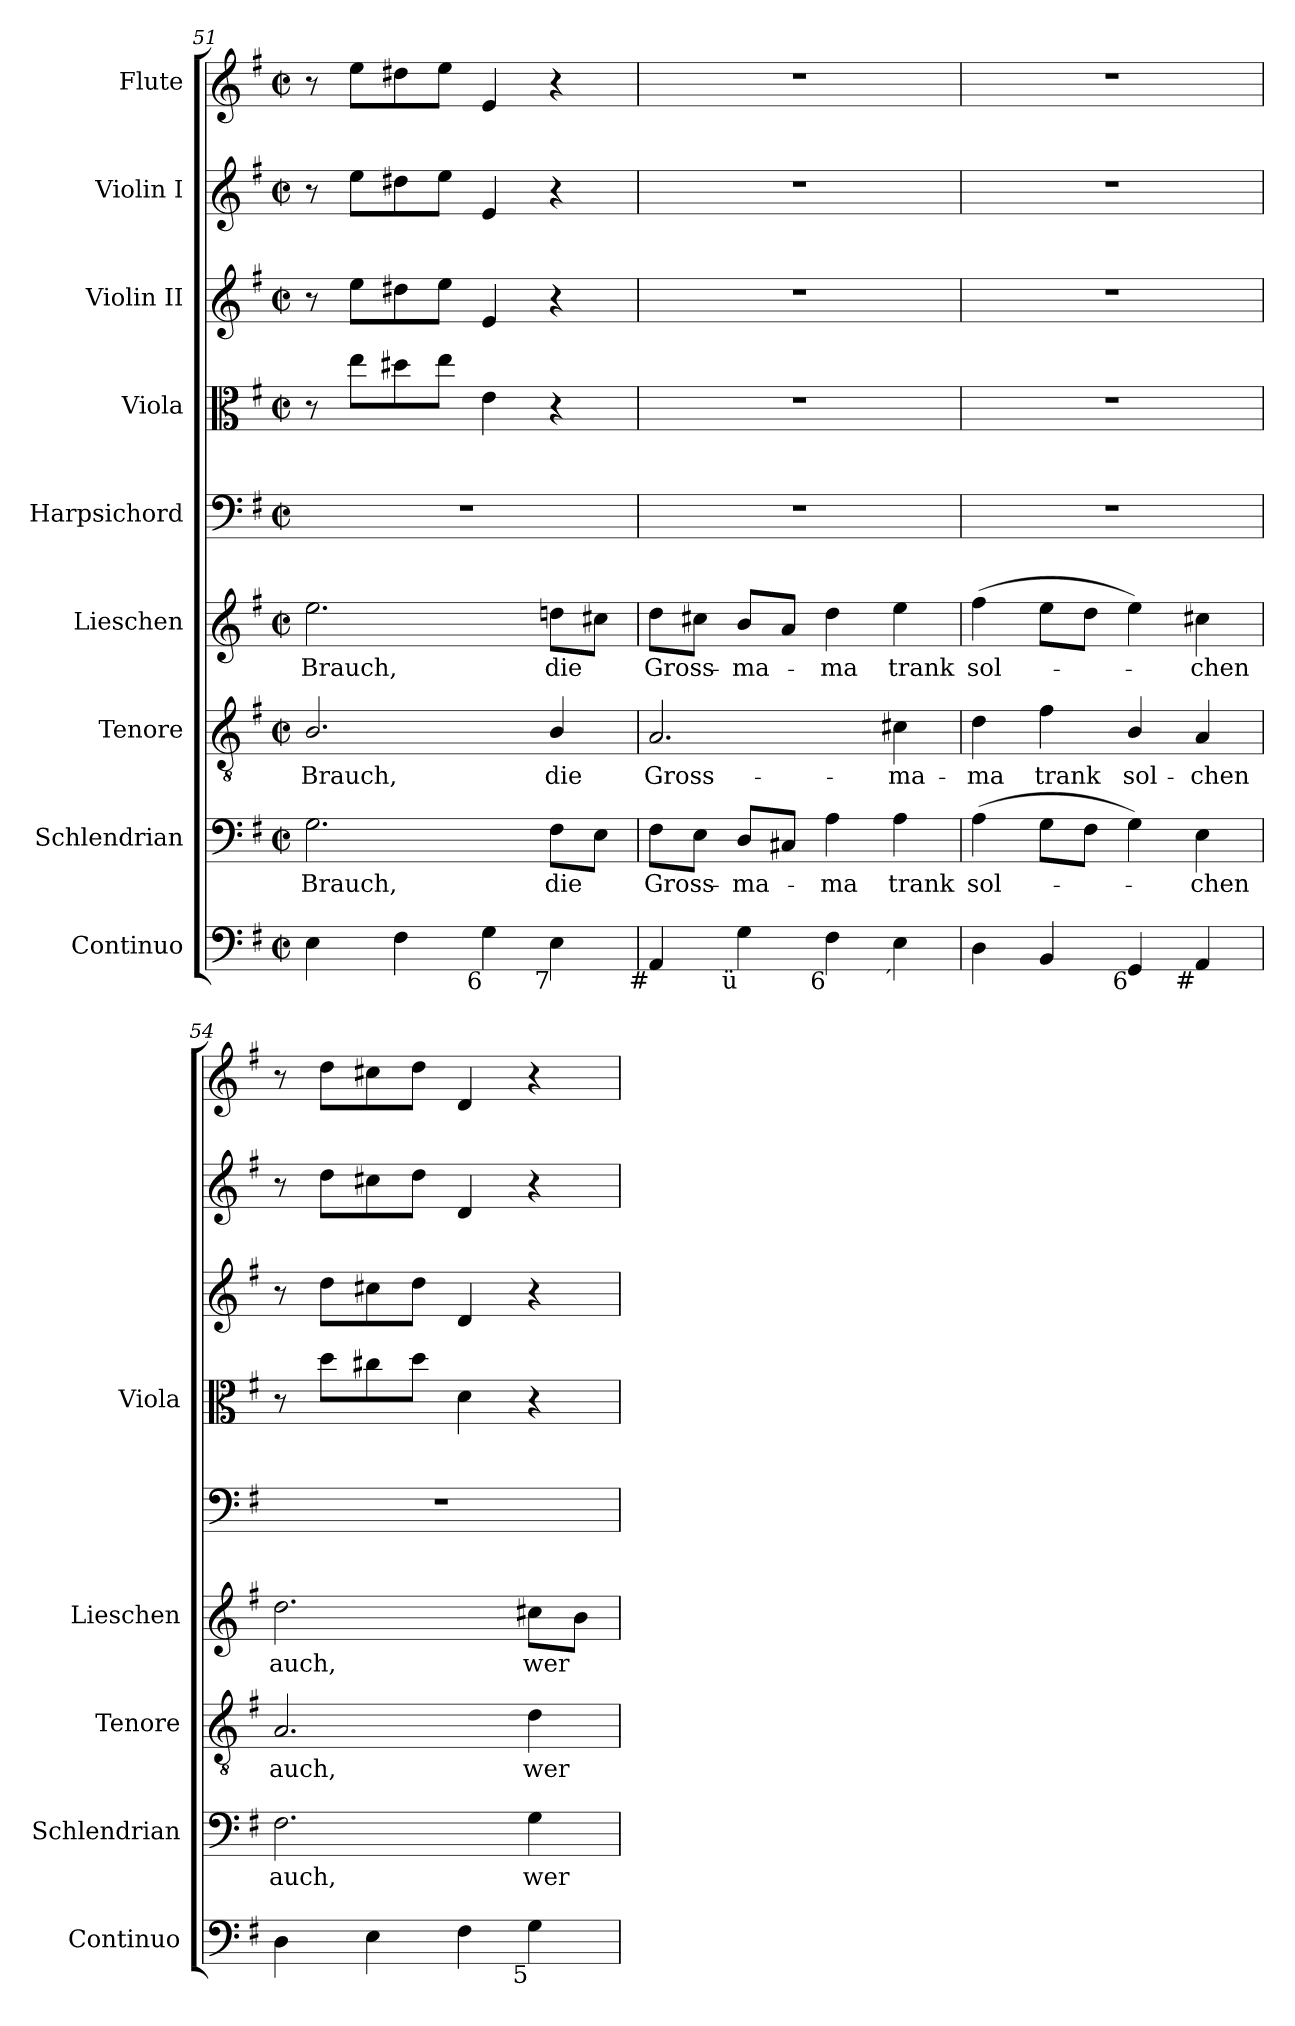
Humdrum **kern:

**kern	**kern	**text	**kern	**text	**kern	**text	**kern	**kern	**kern	**kern	**kern
*part9	*part8	*part8	*part7	*part7	*part6	*part6	*part5	*part4	*part3	*part2	*part1
*staff9	*staff8	*staff8	*staff7	*staff7	*staff6	*staff6	*staff5	*staff4	*staff3	*staff2	*staff1
*I"Continuo	*I"Schlendrian	*	*I"Tenore	*	*I"Lieschen	*	*I"Harpsichord	*I"Viola	*I"Violin II	*I"Violin I	*I"Flute
*I'Continuo	*I'Schlendrian	*	*I'Tenore	*	*I'Lieschen	*	*	*I'Viola	*	*	*
*clefF4	*clefF4	*	*clefGv2	*	*clefG2	*	*clefF4	*clefC3	*clefG2	*clefG2	*clefG2
*	*	*	*ITrd7c12	*	*	*	*	*	*	*	*
*k[f#]	*k[f#]	*	*k[f#]	*	*k[f#]	*	*k[f#]	*k[f#]	*k[f#]	*k[f#]	*k[f#]
*G:	*G:	*	*G:	*	*G:	*	*G:	*G:	*G:	*G:	*G:
*M2/2	*M2/2	*	*M2/2	*	*M2/2	*	*M2/2	*M2/2	*M2/2	*M2/2	*M2/2
*met(c|)	*met(c|)	*	*met(c|)	*	*met(c|)	*	*met(c|)	*met(c|)	*met(c|)	*met(c|)	*met(c|)
=51	=51	=51	=51	=51	=51	=51	=51	=51	=51	=51	=51
!	!	!LO:LY:b:color=#000000	!	!	!	!	!	!	!	!	!
!	!	!	!	!LO:LY:b:color=#000000	!	!	!	!	!	!	!
!	!	!	!	!	!	!LO:LY:b:color=#000000	!	!	!	!	!
4Ei\	2.Gi\	-Brauch,	2.BBi/	-Brauch,	2.eei\	-Brauch,	1r	8r	8r	8r	8r
.	.	.	.	.	.	.	.	8eei\L	8eei\L	8eei\L	8eei\L
4F#i\	.	.	.	.	.	.	.	8dd#Xi\	8dd#Xi\	8dd#Xi\	8dd#Xi\
.	.	.	.	.	.	.	.	8eei\J	8eei\J	8eei\J	8eei\J
!LO:TX:b:rj:t=6	!	!	!	!	!	!	!	!	!	!	!
4Gi\	.	.	.	.	.	.	.	4ei\	4ei/	4ei/	4ei/
!	!	!LO:LY:b:color=#000000	!	!	!	!	!	!	!	!	!
!	!	!	!	!LO:LY:b:color=#000000	!	!	!	!	!	!	!
!LO:TX:b:rj:t=7	!	!	!	!	!	!	!	!	!	!	!
!	!	!	!	!	!	!LO:LY:b:color=#000000	!	!	!	!	!
4Ei\	8F#i\L	die	4BBi/	die	8ddni\L	die	.	4r	4r	4r	4r
.	8Ei\J	.	.	.	8cc#Xi\J	.	.	.	.	.	.
=52	=52	=52	=52	=52	=52	=52	=52	=52	=52	=52	=52
!	!	!LO:LY:b:color=#000000	!	!	!	!	!	!	!	!	!
!	!	!	!	!LO:LY:b:color=#000000	!	!	!	!	!	!	!
!LO:TX:b:rj:t=#	!	!	!	!	!	!	!	!	!	!	!
!	!	!	!	!	!	!LO:LY:b:color=#000000	!	!	!	!	!
4AAi/	8F#i\L	Gross-	2.AAi/	Gross-	8ddi\L	Gross-	1r	1r	1r	1r	1r
.	8Ei\J	.	.	.	8cc#Xi\J	.	.	.	.	.	.
!	!	!LO:LY:b:color=#000000	!	!	!	!	!	!	!	!	!
!LO:TX:b:rj:t=ü	!	!	!	!	!	!	!	!	!	!	!
!	!	!	!	!	!	!LO:LY:b:color=#000000	!	!	!	!	!
4Gi\	8Di/L	-ma-	.	.	8bi/L	-ma-	.	.	.	.	.
.	8C#Xi/J	.	.	.	8ai/J	.	.	.	.	.	.
!	!	!LO:LY:b:color=#000000	!	!	!	!	!	!	!	!	!
!LO:TX:b:rj:t=6	!	!	!	!	!	!	!	!	!	!	!
!	!	!	!	!	!	!LO:LY:b:color=#000000	!	!	!	!	!
4F#i\	4Ai\	-ma	.	.	4ddi\	-ma	.	.	.	.	.
!	!	!LO:LY:b:color=#000000	!	!	!	!	!	!	!	!	!
!	!	!	!	!LO:LY:b:color=#000000	!	!	!	!	!	!	!
!LO:TX:b:rj:t=´	!	!	!	!	!	!	!	!	!	!	!
!	!	!	!	!	!	!LO:LY:b:color=#000000	!	!	!	!	!
4Ei\	4Ai\	trank	4C#Xi\	-ma-	4eei\	trank	.	.	.	.	.
!!LO:PB:g=z
=53	=53	=53	=53	=53	=53	=53	=53	=53	=53	=53	=53
!	!	!LO:LY:b:color=#000000	!	!	!	!	!	!	!	!	!
!	!	!	!	!LO:LY:b:color=#000000	!	!	!	!	!	!	!
!	!	!	!	!	!	!LO:LY:b:color=#000000	!	!	!	!	!
4Di\	(4Ai\	sol-	4Di\	-ma	(4ff#i\	sol-	1r	1r	1r	1r	1r
!	!	!	!	!LO:LY:b:color=#000000	!	!	!	!	!	!	!
4BBi/	8Gi\L	.	4F#i\	trank	8eei\L	.	.	.	.	.	.
.	8F#i\J	.	.	.	8ddi\J	.	.	.	.	.	.
!LO:TX:b:rj:t=6	!	!	!	!	!	!	!	!	!	!	!
!	!	!	!	!LO:LY:b:color=#000000	!	!	!	!	!	!	!
4GGi/	4Gi\)	.	4BBi/	sol-	4eei\)	.	.	.	.	.	.
!	!	!LO:LY:b:color=#000000	!	!	!	!	!	!	!	!	!
!	!	!	!	!LO:LY:b:color=#000000	!	!	!	!	!	!	!
!LO:TX:b:rj:t=#	!	!	!	!	!	!	!	!	!	!	!
!	!	!	!	!	!	!LO:LY:b:color=#000000	!	!	!	!	!
4AAi/	4Ei\	-chen	4AAi/	-chen	4cc#Xi\	-chen	.	.	.	.	.
=54	=54	=54	=54	=54	=54	=54	=54	=54	=54	=54	=54
!	!	!LO:LY:b:color=#000000	!	!	!	!	!	!	!	!	!
!	!	!	!	!LO:LY:b:color=#000000	!	!	!	!	!	!	!
!	!	!	!	!	!	!LO:LY:b:color=#000000	!	!	!	!	!
4Di\	2.F#i\	auch,	2.AAi/	auch,	2.ddi\	auch,	1r	8r	8r	8r	8r
.	.	.	.	.	.	.	.	8ddi\L	8ddi\L	8ddi\L	8ddi\L
4Ei\	.	.	.	.	.	.	.	8cc#Xi\	8cc#Xi\	8cc#Xi\	8cc#Xi\
.	.	.	.	.	.	.	.	8ddi\J	8ddi\J	8ddi\J	8ddi\J
4F#i\	.	.	.	.	.	.	.	4di\	4di/	4di/	4di/
!	!	!LO:LY:b:color=#000000	!	!	!	!	!	!	!	!	!
!	!	!	!	!LO:LY:b:color=#000000	!	!	!	!	!	!	!
!LO:TX:b:rj:t=5	!	!	!	!	!	!	!	!	!	!	!
!	!	!	!	!	!	!LO:LY:b:color=#000000	!	!	!	!	!
4Gi\	4Gi\	wer	4Di\	wer	8cc#Xi\L	wer	.	4r	4r	4r	4r
.	.	.	.	.	8bi\J	.	.	.	.	.	.
=	=	=	=	=	=	=	=	=	=	=	=
*-	*-	*-	*-	*-	*-	*-	*-	*-	*-	*-	*-
